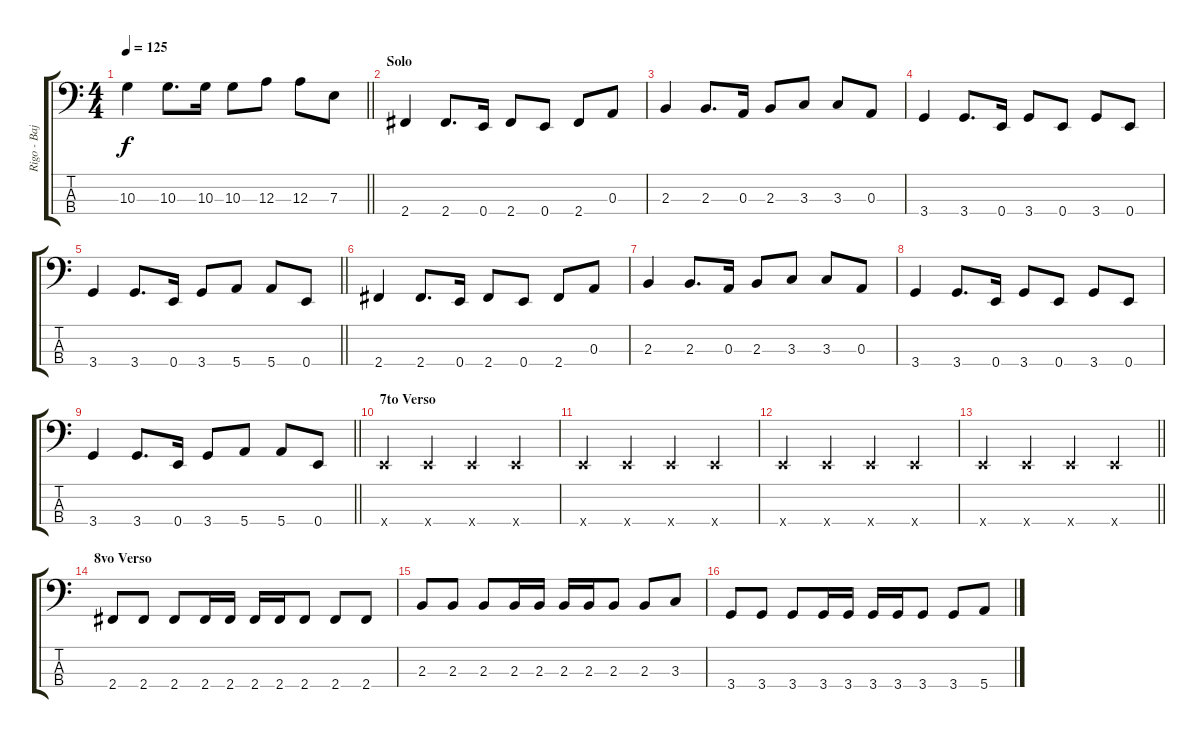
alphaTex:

\track ("Rigo - Bajo" "Rigo - Baj") {instrument electricbasspick}
\staff {score tabs}
\tuning (G2 D2 A1 E1) {hide}
\ts (4 4)
\tempo 125
\clef f4
\barLineRight lightlight
\ks c
10.3.4{dy f} 10.3.8{d} 10.3.16 10.3.8 12.3.8 12.3.8 7.3.8 |
\section ("" "Solo")
2.4.4 2.4.8{d} 0.4.16 2.4.8 0.4.8 2.4.8 0.3.8 |
2.3.4 2.3.8{d} 0.3.16 2.3.8 3.3.8 3.3.8 0.3.8 |
3.4.4 3.4.8{d} 0.4.16 3.4.8 0.4.8 3.4.8 0.4.8 |
\barLineRight lightlight
3.4.4 3.4.8{d} 0.4.16 3.4.8 5.4.8 5.4.8 0.4.8 |
2.4.4 2.4.8{d} 0.4.16 2.4.8 0.4.8 2.4.8 0.3.8 |
2.3.4 2.3.8{d} 0.3.16 2.3.8 3.3.8 3.3.8 0.3.8 |
3.4.4 3.4.8{d} 0.4.16 3.4.8 0.4.8 3.4.8 0.4.8 |
\barLineRight lightlight
3.4.4 3.4.8{d} 0.4.16 3.4.8 5.4.8 5.4.8 0.4.8 |
\section ("" "7to Verso")
0.4{x}.4 0.4{x}.4 0.4{x}.4 0.4{x}.4 |
0.4{x}.4 0.4{x}.4 0.4{x}.4 0.4{x}.4 |
0.4{x}.4 0.4{x}.4 0.4{x}.4 0.4{x}.4 |
\barLineRight lightlight
0.4{x}.4 0.4{x}.4 0.4{x}.4 0.4{x}.4 |
\section ("" "8vo Verso")
2.4.8 2.4.8 2.4.8 2.4.16 2.4.16 2.4.16 2.4.16 2.4.8 2.4.8 2.4.8 |
2.3.8 2.3.8 2.3.8 2.3.16 2.3.16 2.3.16 2.3.16 2.3.8 2.3.8 3.3.8 |
3.4.8 3.4.8 3.4.8 3.4.16 3.4.16 3.4.16 3.4.16 3.4.8 3.4.8 5.4.8
